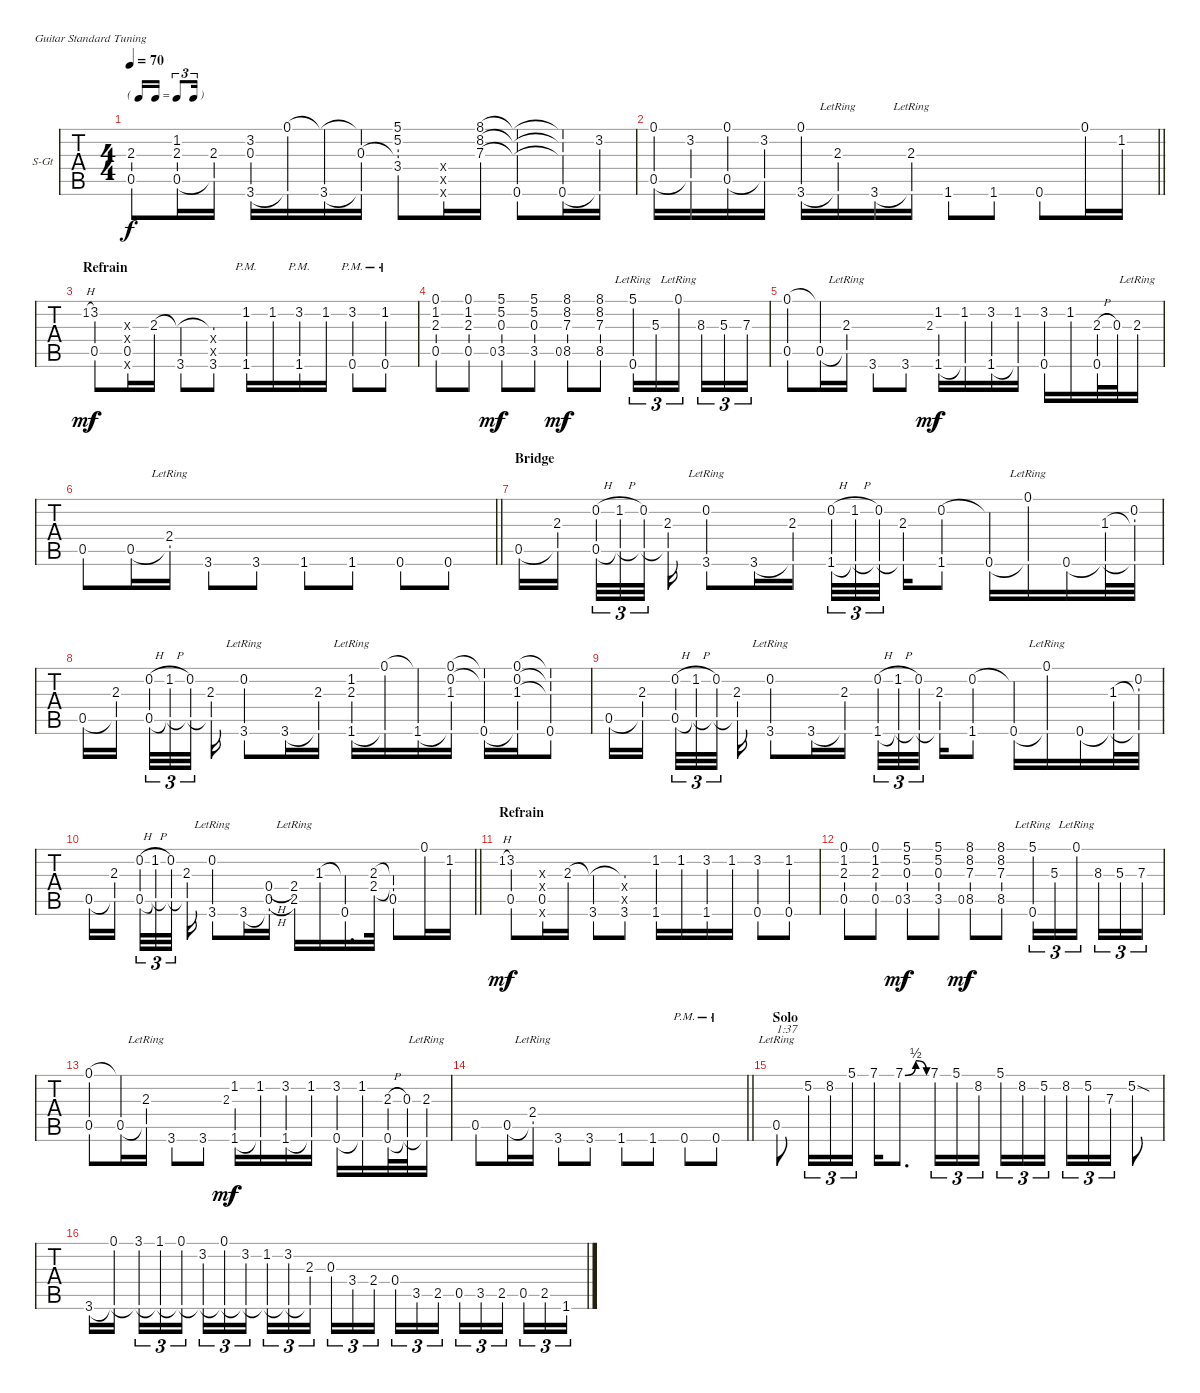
\bracketExtendMode groupsimilarinstruments
\firstSystemTrackNameOrientation horizontal
\otherSystemsTrackNameOrientation horizontal
\track ("Fingerstyle Guitar" "S-Gt") {instrument acousticguitarsteel}
\staff {tabs}
\tuning (E4 B3 G3 D3 A2 E2)
\ts (4 4)
\tf triplet16th
\tempo 70
\clef g2
\ks c
(2.3 0.5).8{dy f} (1.2 2.3 0.5).16 (2.3 0.5{t}).16 (3.2 0.3 3.6).16 (0.1 3.6{t}).16 (3.6 0.1{t}).16 (0.1{t} 0.3 3.6{t}).16 (5.1 5.2 0.3{t} 3.4).8 (0.4{x} 0.5{x} 0.6{x}).16 (8.1 8.2 7.3).16 (0.6 8.1{t} 8.2{t} 7.3{t}).8 (8.1{t} 8.2{t} 7.3{t} 0.6).16 (3.2 0.6{t}).16 |
\barLineRight lightlight
(0.1 0.5).16 (3.2 0.5{t}).16 (0.1 0.5).16 (3.2 0.5{t}).16 (0.1 3.6).16 (2.3{lr} 3.6{t}).16 3.6.16 (2.3{lr} 3.6{t}).16 1.6.8 1.6.8 0.6.8 0.1.16 1.2.16 |
\section ("" "Refrain")
1.2{h}.8{gr onbeat dy mf} (3.2 0.5).8{dy f} (0.3{x} 0.4{x} 0.5 0.6{x}).16 2.3.16 (3.6 2.3{t}).8 (2.3{t} 0.4{x} 0.5{x} 3.6).8 (1.2 1.6{pm}).16 1.2.16 (3.2 1.6{pm}).16 1.2.16 (3.2 0.6{pm}).8 (1.2 0.6{pm}).8 |
(0.1{st} 1.2{st} 2.3{st} 0.5{st}).8 (0.1 1.2 2.3 0.5).8 0.5.8{gr dy mf} (5.1{st} 5.2{st} 0.3{st} 3.5{st}).8{dy f} (5.1 5.2 0.3 3.5).8 0.5.8{gr dy mf} (8.1{st} 8.2{st} 7.3{st} 8.5{st}).8{dy f} (8.1 8.2 7.3 8.5).8 (5.1 0.6{lr}).16{tu (3 2)} 5.3.16{tu (3 2)} 0.1{lr}.16{tu (3 2)} 8.3.16{tu (3 2)} 5.3.16{tu (3 2)} 7.3.16{tu (3 2)} |
(0.1 0.5).8 (0.1{t} 0.5).16 (2.3{lr} 0.5{t}).16 3.6.8 3.6.8 2.3.8{gr dy mf} (1.2 1.6).16{dy f} (1.2 1.6{t}).16 (3.2 1.6).16 (1.2 1.6{t}).16 (3.2 0.6).16 1.2.16 (2.3{h} 0.6).32 0.3.32 2.3{lr}.16 |
\barLineRight lightlight
0.5.8 0.5.16 (2.4{lr} 0.5{t}).16 3.6.8 3.6.8 1.6.8 1.6.8 0.6.8 0.6.8 |
\section ("" "Bridge")
0.5.16 (2.3 0.5{t}).16 (0.2{h} 0.5).32{tu (3 2)} (1.2{h} 0.5{t}).32{tu (3 2)} (0.2 0.5{t}).32{tu (3 2)} (2.3 0.5{t}).16 (0.2{lr} 3.6).8 3.6.16 (2.3 3.6{t}).16 (0.2{h} 1.6).32{tu (3 2)} (1.2{h} 1.6{t}).32{tu (3 2)} (0.2 1.6{t}).32{tu (3 2)} (2.3 1.6{t}).16 (0.2 1.6).8 (0.2{t} 0.6).16 (0.1{lr} 0.6{t}).16 0.6.16 (1.3 0.6{t}).32 (0.2 1.3{t} 0.6{t}).32 |
0.5.16 (2.3 0.5{t}).16 (0.2{h} 0.5).32{tu (3 2)} (1.2{h} 0.5{t}).32{tu (3 2)} (0.2 0.5{t}).32{tu (3 2)} (2.3 0.5{t}).16 (0.2{lr} 3.6).8 3.6.16 (2.3 3.6{t}).16 (1.2{lr} 2.3{lr} 1.6).16 (0.1 1.6{t}).16 (0.1{t} 1.6).16 (0.1 0.2 1.3 1.6{t}).16 (0.1{t} 0.2{t} 0.6).16 (0.1 0.2 1.3 0.6{t}).16 (0.1{t} 0.2{t} 1.3{t} 0.6).8 |
0.5.16 (2.3 0.5{t}).16 (0.2{h} 0.5).32{tu (3 2)} (1.2{h} 0.5{t}).32{tu (3 2)} (0.2 0.5{t}).32{tu (3 2)} (2.3 0.5{t}).16 (0.2{lr} 3.6).8 3.6.16 (2.3 3.6{t}).16 (0.2{h} 1.6).32{tu (3 2)} (1.2{h} 1.6{t}).32{tu (3 2)} (0.2 1.6{t}).32{tu (3 2)} (2.3 1.6{t}).16 (0.2 1.6).8 (0.2{t} 0.6).16 (0.1{lr} 0.6{t}).16 0.6.16 (1.3 0.6{t}).32 (0.2 1.3{t} 0.6{t}).32 |
\barLineRight lightlight
0.5.16 (2.3 0.5{t}).16 (0.2{h} 0.5).32{tu (3 2)} (1.2{h} 0.5{t}).32{tu (3 2)} (0.2 0.5{t}).32{tu (3 2)} (2.3 0.5{t}).16 (0.2{lr} 3.6).8 3.6.16 (0.4{h} 0.5{h} 3.6{t}).16 (2.4{lr} 2.5{lr}).16 1.3.16 (1.3{t} 0.6).16{d} (2.3 2.4).32 (2.3{t} 2.4{t} 0.5).8 0.1.16 1.2.16 |
\section ("" "Refrain")
1.2{h}.8{gr onbeat dy mf} (3.2 0.5).8{dy f} (0.3{x} 0.4{x} 0.5 0.6{x}).16 2.3.16 (3.6 2.3{t}).8 (2.3{t} 0.4{x} 0.5{x} 3.6).8 (1.2 1.6).16 1.2.16 (3.2 1.6).16 1.2.16 (3.2 0.6).8 (1.2 0.6).8 |
(0.1{st} 1.2{st} 2.3{st} 0.5{st}).8 (0.1 1.2 2.3 0.5).8 0.5.8{gr dy mf} (5.1{st} 5.2{st} 0.3{st} 3.5{st}).8{dy f} (5.1 5.2 0.3 3.5).8 0.5.8{gr dy mf} (8.1{st} 8.2{st} 7.3{st} 8.5{st}).8{dy f} (8.1 8.2 7.3 8.5).8 (5.1 0.6{lr}).16{tu (3 2)} 5.3.16{tu (3 2)} 0.1{lr}.16{tu (3 2)} 8.3.16{tu (3 2)} 5.3.16{tu (3 2)} 7.3.16{tu (3 2)} |
(0.1 0.5).8 (0.1{t} 0.5).16 (2.3{lr} 0.5{t}).16 3.6.8 3.6.8 2.3.8{gr dy mf} (1.2 1.6).16{dy f} (1.2 1.6{t}).16 (3.2 1.6).16 (1.2 1.6{t}).16 (3.2 0.6).16 (1.2 0.6{t}).16 (2.3{h} 0.6).32 (0.3 0.6{t}).32 (2.3{lr} 0.6{t}).16 |
\barLineRight lightlight
0.5.8 0.5.16 (2.4{lr} 0.5{t}).16 3.6.8 3.6.8 1.6.8 1.6.8 0.6{pm}.8 0.6{pm}.8 |
\section ("" "Solo")
0.5{lr}.8{txt "1:37"} 5.2.16{tu (3 2)} 8.2.16{tu (3 2)} 5.1.16{tu (3 2)} 7.1.16 7.1{be (bendrelease 0 0 30 2 30 2 60 0)}.8{d} 7.1.16{tu (3 2)} 5.1.16{tu (3 2)} 8.2.16{tu (3 2)} 5.1.16{tu (3 2)} 8.2.16{tu (3 2)} 5.2.16{tu (3 2)} 8.2.16{tu (3 2)} 5.2.16{tu (3 2)} 7.3.16{tu (3 2)} 5.2{sod}.8 |
3.6.16 (0.1 3.6{t}).16 (3.1 3.6{t}).16{tu (3 2)} (1.1 3.6{t}).16{tu (3 2)} (0.1 3.6{t}).16{tu (3 2)} (3.2 3.6{t}).16{tu (3 2)} (0.1 3.6{t}).16{tu (3 2)} (3.2 3.6{t}).16{tu (3 2)} (1.2 3.6{t}).16{tu (3 2)} (3.2 3.6{t}).16{tu (3 2)} (2.3 3.6{t}).16{tu (3 2)} 0.3.16{tu (3 2)} 3.4.16{tu (3 2)} 2.4.16{tu (3 2)} 0.4.16{tu (3 2)} 3.5.16{tu (3 2)} 2.5.16{tu (3 2)} 0.5.16{tu (3 2)} 3.5.16{tu (3 2)} 2.5.16{tu (3 2)} 0.5.16{tu (3 2)} 2.5.16{tu (3 2)} 1.6.16{tu (3 2)}
